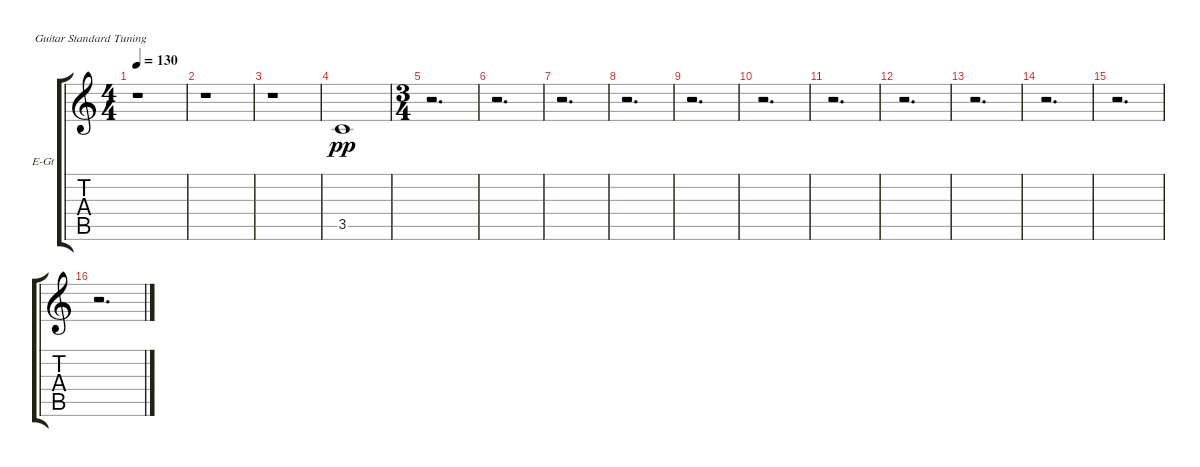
\defaultSystemsLayout 4
\bracketExtendMode groupsimilarinstruments
\firstSystemTrackNameOrientation horizontal
\otherSystemsTrackNameOrientation horizontal
\chordDiagramsInScore
\track ("Over Dub Lead Guitar" "E-Gt") {instrument distortionguitar}
\staff {score tabs}
\tuning (E4 B3 G3 D3 A2 E2)
\ts (4 4)
\tempo 130
\clef g2
\ks c
r.1{dy pp} |
r.1 |
r.1 |
\scale
0.25 3.5.1 |
\ts (3 4)
\scale
0.38796 r.2{d} |
\scale
0.204013 r.2{d} |
\scale
0.204013 r.2{d} |
\scale
0.204013 r.2{d} |
\scale
0.25 r.2{d} |
\scale
0.25 r.2{d} |
\scale
0.25 r.2{d} |
\scale
0.25 r.2{d} |
\scale
0.25 r.2{d} |
\scale
0.25 r.2{d} |
\scale
0.25 r.2{d} |
\scale
0.25 r.2{d}
